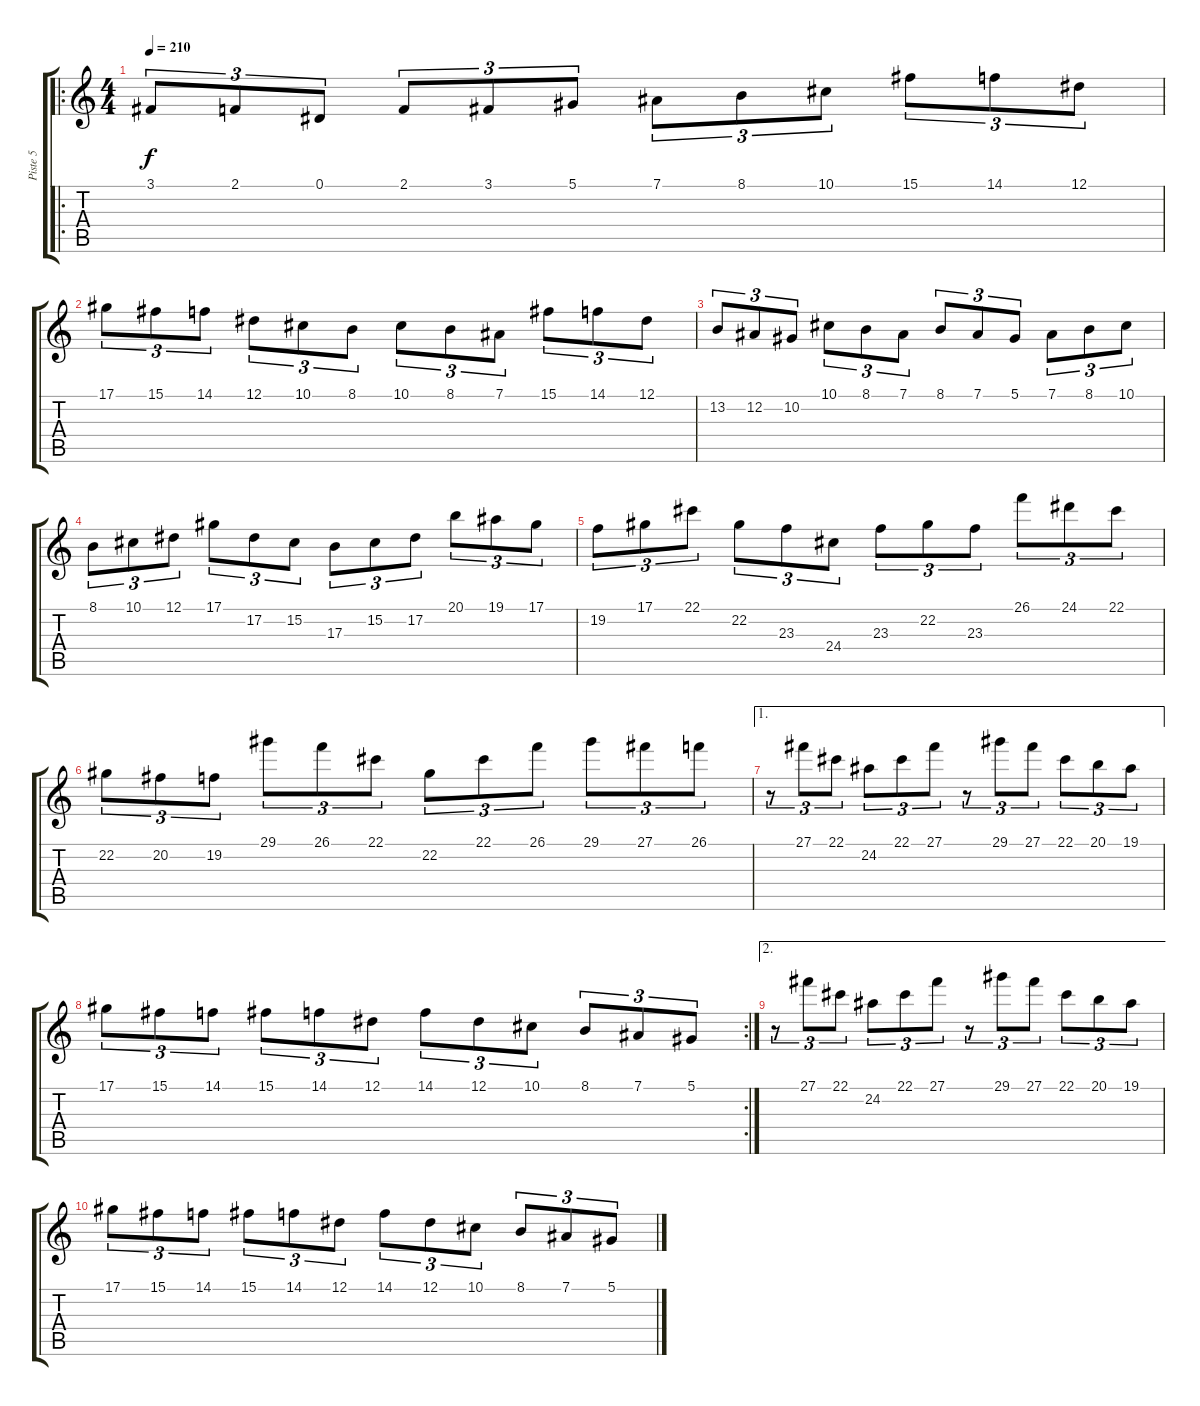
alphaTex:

\track ("Piste 5" "Piste 5") {instrument clavinet}
\staff {score tabs}
\tuning (Eb4 Bb3 Gb3 Db3 Ab2 Eb2) {hide}
\ro
\ts (4 4)
\tempo 210
\clef g2
\ks c
3.1.8{tu (3 2) dy f} 2.1.8{tu (3 2)} 0.1.8{tu (3 2)} 2.1.8{tu (3 2)} 3.1.8{tu (3 2)} 5.1.8{tu (3 2)} 7.1.8{tu (3 2)} 8.1.8{tu (3 2)} 10.1.8{tu (3 2)} 15.1.8{tu (3 2)} 14.1.8{tu (3 2)} 12.1.8{tu (3 2)} |
17.1.8{tu (3 2)} 15.1.8{tu (3 2)} 14.1.8{tu (3 2)} 12.1.8{tu (3 2)} 10.1.8{tu (3 2)} 8.1.8{tu (3 2)} 10.1.8{tu (3 2)} 8.1.8{tu (3 2)} 7.1.8{tu (3 2)} 15.1.8{tu (3 2)} 14.1.8{tu (3 2)} 12.1.8{tu (3 2)} |
13.2.8{tu (3 2)} 12.2.8{tu (3 2)} 10.2.8{tu (3 2)} 10.1.8{tu (3 2)} 8.1.8{tu (3 2)} 7.1.8{tu (3 2)} 8.1.8{tu (3 2)} 7.1.8{tu (3 2)} 5.1.8{tu (3 2)} 7.1.8{tu (3 2)} 8.1.8{tu (3 2)} 10.1.8{tu (3 2)} |
8.1.8{tu (3 2)} 10.1.8{tu (3 2)} 12.1.8{tu (3 2)} 17.1.8{tu (3 2)} 17.2.8{tu (3 2)} 15.2.8{tu (3 2)} 17.3.8{tu (3 2)} 15.2.8{tu (3 2)} 17.2.8{tu (3 2)} 20.1.8{tu (3 2)} 19.1.8{tu (3 2)} 17.1.8{tu (3 2)} |
19.2.8{tu (3 2)} 17.1.8{tu (3 2)} 22.1.8{tu (3 2)} 22.2.8{tu (3 2)} 23.3.8{tu (3 2)} 24.4.8{tu (3 2)} 23.3.8{tu (3 2)} 22.2.8{tu (3 2)} 23.3.8{tu (3 2)} 26.1.8{tu (3 2)} 24.1.8{tu (3 2)} 22.1.8{tu (3 2)} |
22.2.8{tu (3 2)} 20.2.8{tu (3 2)} 19.2.8{tu (3 2)} 29.1.8{tu (3 2)} 26.1.8{tu (3 2)} 22.1.8{tu (3 2)} 22.2.8{tu (3 2)} 22.1.8{tu (3 2)} 26.1.8{tu (3 2)} 29.1.8{tu (3 2)} 27.1.8{tu (3 2)} 26.1.8{tu (3 2)} |
\ae 1
r.8{tu (3 2)} 27.1.8{tu (3 2)} 22.1.8{tu (3 2)} 24.2.8{tu (3 2)} 22.1.8{tu (3 2)} 27.1.8{tu (3 2)} r.8{tu (3 2)} 29.1.8{tu (3 2)} 27.1.8{tu (3 2)} 22.1.8{tu (3 2)} 20.1.8{tu (3 2)} 19.1.8{tu (3 2)} |
\rc 2
17.1.8{tu (3 2)} 15.1.8{tu (3 2)} 14.1.8{tu (3 2)} 15.1.8{tu (3 2)} 14.1.8{tu (3 2)} 12.1.8{tu (3 2)} 14.1.8{tu (3 2)} 12.1.8{tu (3 2)} 10.1.8{tu (3 2)} 8.1.8{tu (3 2)} 7.1.8{tu (3 2)} 5.1.8{tu (3 2)} |
\ae 2
r.8{tu (3 2)} 27.1.8{tu (3 2)} 22.1.8{tu (3 2)} 24.2.8{tu (3 2)} 22.1.8{tu (3 2)} 27.1.8{tu (3 2)} r.8{tu (3 2)} 29.1.8{tu (3 2)} 27.1.8{tu (3 2)} 22.1.8{tu (3 2)} 20.1.8{tu (3 2)} 19.1.8{tu (3 2)} |
17.1.8{tu (3 2)} 15.1.8{tu (3 2)} 14.1.8{tu (3 2)} 15.1.8{tu (3 2)} 14.1.8{tu (3 2)} 12.1.8{tu (3 2)} 14.1.8{tu (3 2)} 12.1.8{tu (3 2)} 10.1.8{tu (3 2)} 8.1.8{tu (3 2)} 7.1.8{tu (3 2)} 5.1.8{tu (3 2)}
